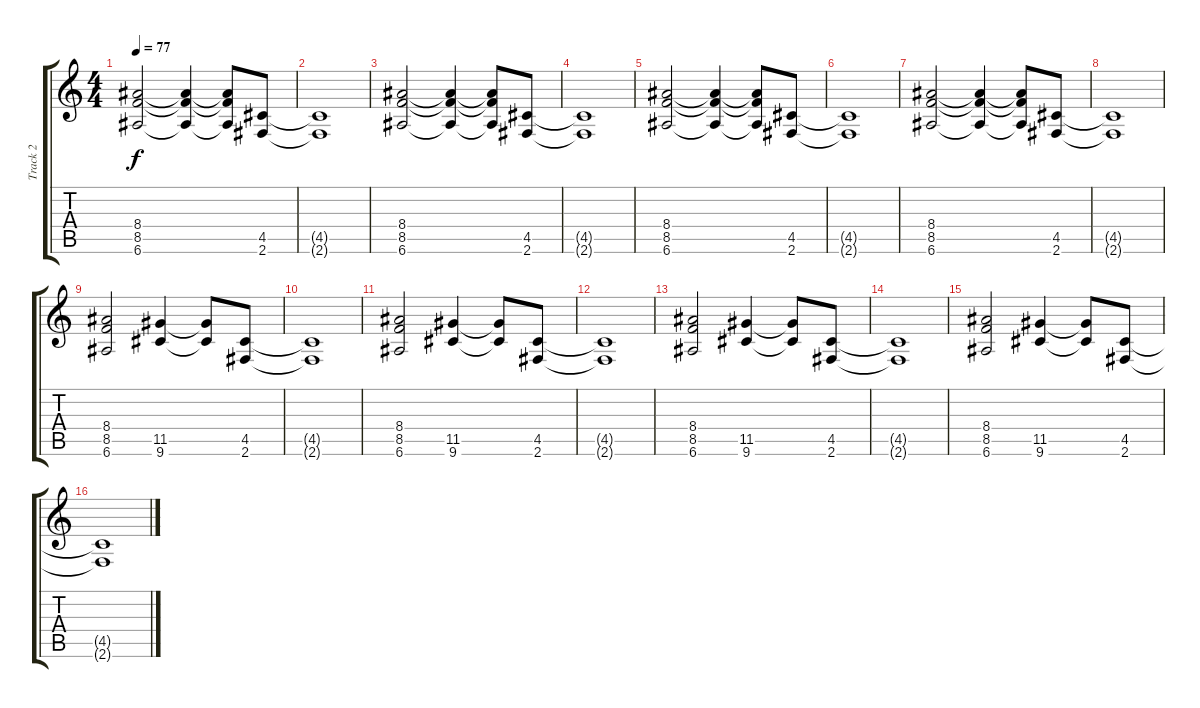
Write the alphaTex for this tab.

\track ("Track 2" "Track 2") {instrument distortionguitar}
\staff {score tabs}
\tuning (E4 B3 G3 D3 A2 E2) {hide}
\ts (4 4)
\tempo 77
\clef g2
\ks c
(8.4 8.5 6.6).2{dy f} (8.4{t} 8.5{t} 6.6{t}).4 (8.4{t} 8.5{t} 6.6{t}).8 (4.5 2.6).8 |
(4.5{t} 2.6{t}).1 |
(8.4 8.5 6.6).2 (8.4{t} 8.5{t} 6.6{t}).4 (8.4{t} 8.5{t} 6.6{t}).8 (4.5 2.6).8 |
(4.5{t} 2.6{t}).1 |
(8.4 8.5 6.6).2 (8.4{t} 8.5{t} 6.6{t}).4 (8.4{t} 8.5{t} 6.6{t}).8 (4.5 2.6).8 |
(4.5{t} 2.6{t}).1 |
(8.4 8.5 6.6).2 (8.4{t} 8.5{t} 6.6{t}).4 (8.4{t} 8.5{t} 6.6{t}).8 (4.5 2.6).8 |
(4.5{t} 2.6{t}).1 |
(8.4 8.5 6.6).2 (11.5 9.6).4 (11.5{t} 9.6{t}).8 (4.5 2.6).8 |
(4.5{t} 2.6{t}).1 |
(8.4 8.5 6.6).2 (11.5 9.6).4 (11.5{t} 9.6{t}).8 (4.5 2.6).8 |
(4.5{t} 2.6{t}).1 |
(8.4 8.5 6.6).2 (11.5 9.6).4 (11.5{t} 9.6{t}).8 (4.5 2.6).8 |
(4.5{t} 2.6{t}).1 |
(8.4 8.5 6.6).2 (11.5 9.6).4 (11.5{t} 9.6{t}).8 (4.5 2.6).8 |
(4.5{t} 2.6{t}).1
